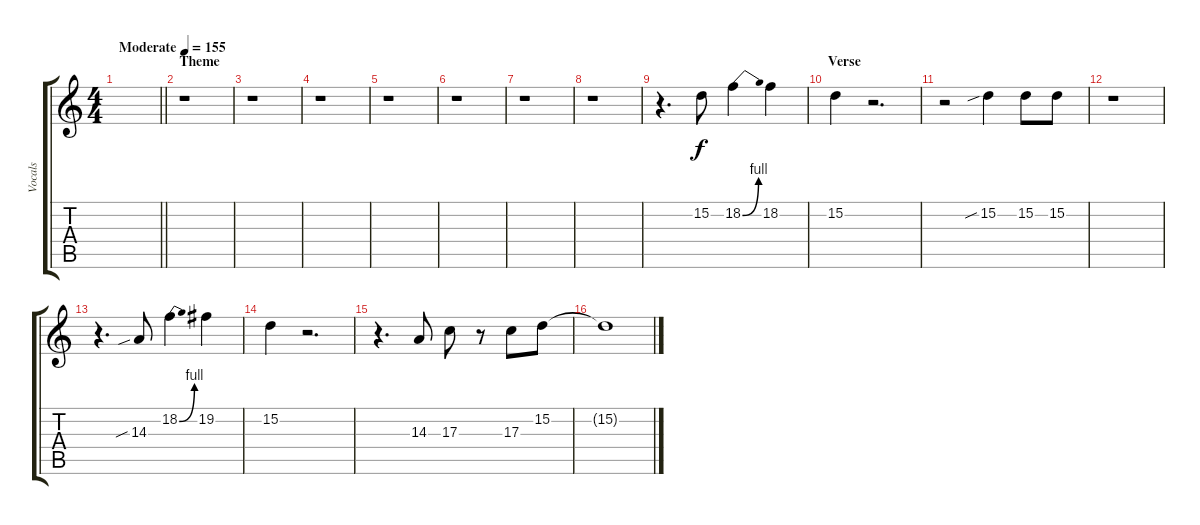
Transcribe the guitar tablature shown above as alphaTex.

\track ("Vocals" "Vocals") {instrument lead6voice}
\staff {score tabs}
\tuning (E4 B3 G3 D3 A2 E2) {hide}
\ts (4 4)
\tempo (155 "Moderate")
\clef g2
\barLineRight lightlight
\ks c
|
\section ("" "Theme")
r.1 |
r.1 |
r.1 |
r.1 |
r.1 |
r.1 |
r.1 |
r.4{d} 15.2.8 18.2{be (bend 0 0 60 4)}.4 18.2.4 |
\section ("" "Verse")
15.2.4 r.2{d} |
r.2 15.2{sib}.4 15.2.8 15.2.8 |
r.1 |
r.4{d} 14.3{sib}.8 18.2{be (bend 0 0 60 4)}.4 19.2.4 |
15.2.4 r.2{d} |
r.4{d} 14.3.8 17.3.8 r.8 17.3.8 15.2.8 |
15.2{t}.1
